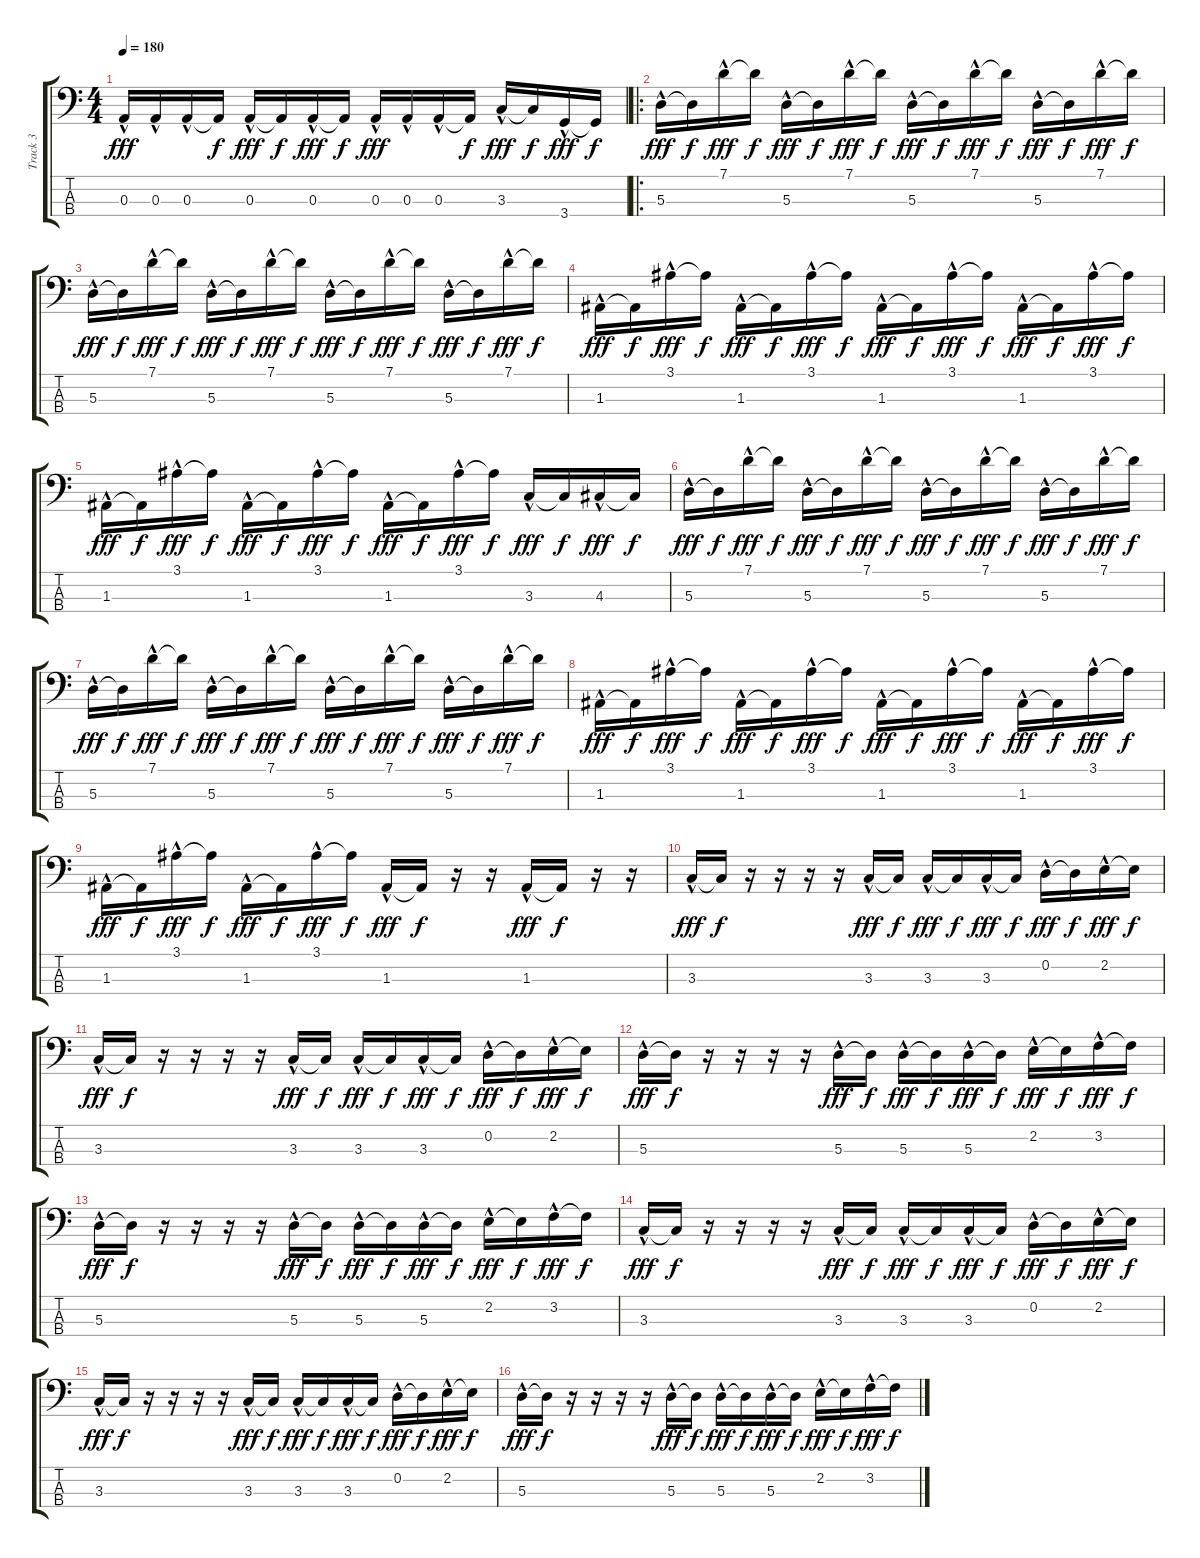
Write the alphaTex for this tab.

\track ("Track 3" "Track 3") {instrument electricbasspick bank 255}
\staff {score tabs}
\tuning (G2 D2 A1 E1) {hide}
\ts (4 4)
\tempo 180
\clef f4
\ks c
0.3{hac}.16{dy fff} 0.3{hac}.16 0.3{hac}.16 0.3{t}.16{dy f} 0.3{hac}.16{dy fff} 0.3{t}.16{dy f} 0.3{hac}.16{dy fff} 0.3{t}.16{dy f} 0.3{hac}.16{dy fff} 0.3{hac}.16 0.3{hac}.16 0.3{t}.16{dy f} 3.3{hac}.16{dy fff} 3.3{t}.16{dy f} 3.4{hac}.16{dy fff} 3.4{t}.16{dy f} |
\ro
5.3{hac}.16{dy fff} 5.3{t}.16{dy f} 7.1{hac}.16{dy fff} 7.1{t}.16{dy f} 5.3{hac}.16{dy fff} 5.3{t}.16{dy f} 7.1{hac}.16{dy fff} 7.1{t}.16{dy f} 5.3{hac}.16{dy fff} 5.3{t}.16{dy f} 7.1{hac}.16{dy fff} 7.1{t}.16{dy f} 5.3{hac}.16{dy fff} 5.3{t}.16{dy f} 7.1{hac}.16{dy fff} 7.1{t}.16{dy f} |
5.3{hac}.16{dy fff} 5.3{t}.16{dy f} 7.1{hac}.16{dy fff} 7.1{t}.16{dy f} 5.3{hac}.16{dy fff} 5.3{t}.16{dy f} 7.1{hac}.16{dy fff} 7.1{t}.16{dy f} 5.3{hac}.16{dy fff} 5.3{t}.16{dy f} 7.1{hac}.16{dy fff} 7.1{t}.16{dy f} 5.3{hac}.16{dy fff} 5.3{t}.16{dy f} 7.1{hac}.16{dy fff} 7.1{t}.16{dy f} |
1.3{hac}.16{dy fff} 1.3{t}.16{dy f} 3.1{hac}.16{dy fff} 3.1{t}.16{dy f} 1.3{hac}.16{dy fff} 1.3{t}.16{dy f} 3.1{hac}.16{dy fff} 3.1{t}.16{dy f} 1.3{hac}.16{dy fff} 1.3{t}.16{dy f} 3.1{hac}.16{dy fff} 3.1{t}.16{dy f} 1.3{hac}.16{dy fff} 1.3{t}.16{dy f} 3.1{hac}.16{dy fff} 3.1{t}.16{dy f} |
1.3{hac}.16{dy fff} 1.3{t}.16{dy f} 3.1{hac}.16{dy fff} 3.1{t}.16{dy f} 1.3{hac}.16{dy fff} 1.3{t}.16{dy f} 3.1{hac}.16{dy fff} 3.1{t}.16{dy f} 1.3{hac}.16{dy fff} 1.3{t}.16{dy f} 3.1{hac}.16{dy fff} 3.1{t}.16{dy f} 3.3{hac}.16{dy fff} 3.3{t}.16{dy f} 4.3{hac}.16{dy fff} 4.3{t}.16{dy f} |
5.3{hac}.16{dy fff} 5.3{t}.16{dy f} 7.1{hac}.16{dy fff} 7.1{t}.16{dy f} 5.3{hac}.16{dy fff} 5.3{t}.16{dy f} 7.1{hac}.16{dy fff} 7.1{t}.16{dy f} 5.3{hac}.16{dy fff} 5.3{t}.16{dy f} 7.1{hac}.16{dy fff} 7.1{t}.16{dy f} 5.3{hac}.16{dy fff} 5.3{t}.16{dy f} 7.1{hac}.16{dy fff} 7.1{t}.16{dy f} |
5.3{hac}.16{dy fff} 5.3{t}.16{dy f} 7.1{hac}.16{dy fff} 7.1{t}.16{dy f} 5.3{hac}.16{dy fff} 5.3{t}.16{dy f} 7.1{hac}.16{dy fff} 7.1{t}.16{dy f} 5.3{hac}.16{dy fff} 5.3{t}.16{dy f} 7.1{hac}.16{dy fff} 7.1{t}.16{dy f} 5.3{hac}.16{dy fff} 5.3{t}.16{dy f} 7.1{hac}.16{dy fff} 7.1{t}.16{dy f} |
1.3{hac}.16{dy fff} 1.3{t}.16{dy f} 3.1{hac}.16{dy fff} 3.1{t}.16{dy f} 1.3{hac}.16{dy fff} 1.3{t}.16{dy f} 3.1{hac}.16{dy fff} 3.1{t}.16{dy f} 1.3{hac}.16{dy fff} 1.3{t}.16{dy f} 3.1{hac}.16{dy fff} 3.1{t}.16{dy f} 1.3{hac}.16{dy fff} 1.3{t}.16{dy f} 3.1{hac}.16{dy fff} 3.1{t}.16{dy f} |
1.3{hac}.16{dy fff} 1.3{t}.16{dy f} 3.1{hac}.16{dy fff} 3.1{t}.16{dy f} 1.3{hac}.16{dy fff} 1.3{t}.16{dy f} 3.1{hac}.16{dy fff} 3.1{t}.16{dy f} 1.3{hac}.16{dy fff} 1.3{t}.16{dy f} r.16 r.16 1.3{hac}.16{dy fff} 1.3{t}.16{dy f} r.16 r.16 |
3.3{hac}.16{dy fff} 3.3{t}.16{dy f} r.16 r.16 r.16 r.16 3.3{hac}.16{dy fff} 3.3{t}.16{dy f} 3.3{hac}.16{dy fff} 3.3{t}.16{dy f} 3.3{hac}.16{dy fff} 3.3{t}.16{dy f} 0.2{hac}.16{dy fff} 0.2{t}.16{dy f} 2.2{hac}.16{dy fff} 2.2{t}.16{dy f} |
3.3{hac}.16{dy fff} 3.3{t}.16{dy f} r.16 r.16 r.16 r.16 3.3{hac}.16{dy fff} 3.3{t}.16{dy f} 3.3{hac}.16{dy fff} 3.3{t}.16{dy f} 3.3{hac}.16{dy fff} 3.3{t}.16{dy f} 0.2{hac}.16{dy fff} 0.2{t}.16{dy f} 2.2{hac}.16{dy fff} 2.2{t}.16{dy f} |
5.3{hac}.16{dy fff} 5.3{t}.16{dy f} r.16 r.16 r.16 r.16 5.3{hac}.16{dy fff} 5.3{t}.16{dy f} 5.3{hac}.16{dy fff} 5.3{t}.16{dy f} 5.3{hac}.16{dy fff} 5.3{t}.16{dy f} 2.2{hac}.16{dy fff} 2.2{t}.16{dy f} 3.2{hac}.16{dy fff} 3.2{t}.16{dy f} |
5.3{hac}.16{dy fff} 5.3{t}.16{dy f} r.16 r.16 r.16 r.16 5.3{hac}.16{dy fff} 5.3{t}.16{dy f} 5.3{hac}.16{dy fff} 5.3{t}.16{dy f} 5.3{hac}.16{dy fff} 5.3{t}.16{dy f} 2.2{hac}.16{dy fff} 2.2{t}.16{dy f} 3.2{hac}.16{dy fff} 3.2{t}.16{dy f} |
3.3{hac}.16{dy fff} 3.3{t}.16{dy f} r.16 r.16 r.16 r.16 3.3{hac}.16{dy fff} 3.3{t}.16{dy f} 3.3{hac}.16{dy fff} 3.3{t}.16{dy f} 3.3{hac}.16{dy fff} 3.3{t}.16{dy f} 0.2{hac}.16{dy fff} 0.2{t}.16{dy f} 2.2{hac}.16{dy fff} 2.2{t}.16{dy f} |
3.3{hac}.16{dy fff} 3.3{t}.16{dy f} r.16 r.16 r.16 r.16 3.3{hac}.16{dy fff} 3.3{t}.16{dy f} 3.3{hac}.16{dy fff} 3.3{t}.16{dy f} 3.3{hac}.16{dy fff} 3.3{t}.16{dy f} 0.2{hac}.16{dy fff} 0.2{t}.16{dy f} 2.2{hac}.16{dy fff} 2.2{t}.16{dy f} |
5.3{hac}.16{dy fff} 5.3{t}.16{dy f} r.16 r.16 r.16 r.16 5.3{hac}.16{dy fff} 5.3{t}.16{dy f} 5.3{hac}.16{dy fff} 5.3{t}.16{dy f} 5.3{hac}.16{dy fff} 5.3{t}.16{dy f} 2.2{hac}.16{dy fff} 2.2{t}.16{dy f} 3.2{hac}.16{dy fff} 3.2{t}.16{dy f}
